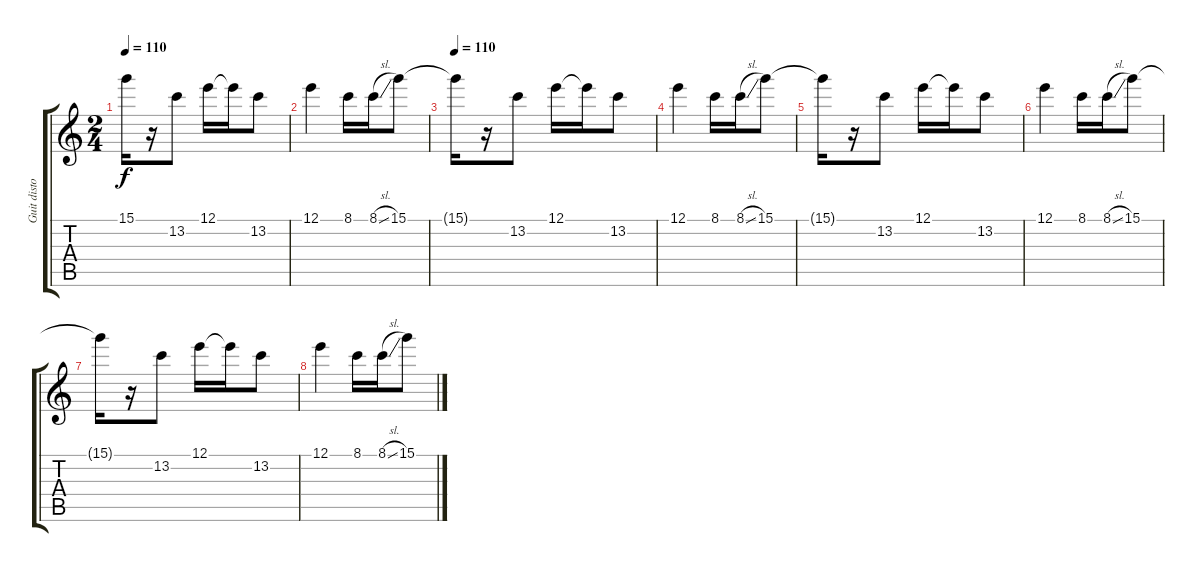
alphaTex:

\track ("Guit distor 2" "Guit disto") {instrument distortionguitar}
\staff {score tabs}
\tuning (E4 B3 G3 D3 A2 E2) {hide}
\ts (2 4)
\tempo 110
\clef g2
\ks c
15.1{t}.16{dy f} r.16 13.2.8 12.1.16 12.1{t}.16 13.2.8 |
12.1.4 8.1.16 8.1{sl}.16 15.1.8 |
\tempo 110
15.1{t}.16 r.16 13.2.8 12.1.16 12.1{t}.16 13.2.8 |
12.1.4 8.1.16 8.1{sl}.16 15.1.8 |
15.1{t}.16 r.16 13.2.8 12.1.16 12.1{t}.16 13.2.8 |
12.1.4 8.1.16 8.1{sl}.16 15.1.8 |
15.1{t}.16 r.16 13.2.8 12.1.16 12.1{t}.16 13.2.8 |
12.1.4 8.1.16 8.1{sl}.16 15.1.8
